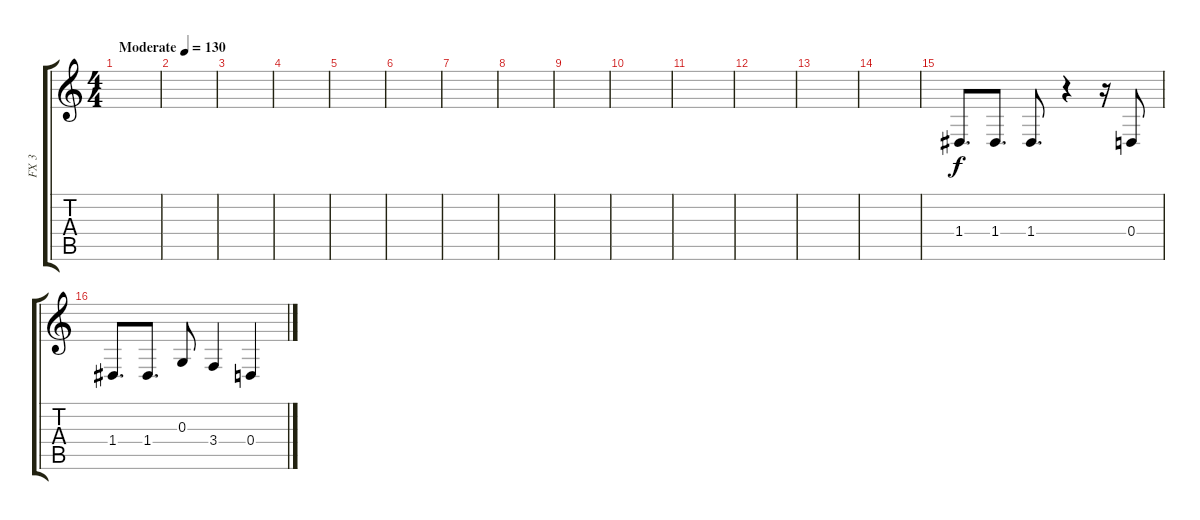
\track ("FX 3" "FX 3") {instrument lead1square}
\staff {score tabs}
\tuning (E4 B3 G3 D3 A2 E2) {hide}
\ts (4 4)
\tempo (130 "Moderate")
\clef g2
\ks c
|
|
|
|
|
|
|
|
|
|
|
|
|
|
1.4.8{d} 1.4.8{d} 1.4.8{d} r.4 r.16 0.4.8 |
1.4.8{d} 1.4.8{d} 0.3.8 3.4.4 0.4.4
